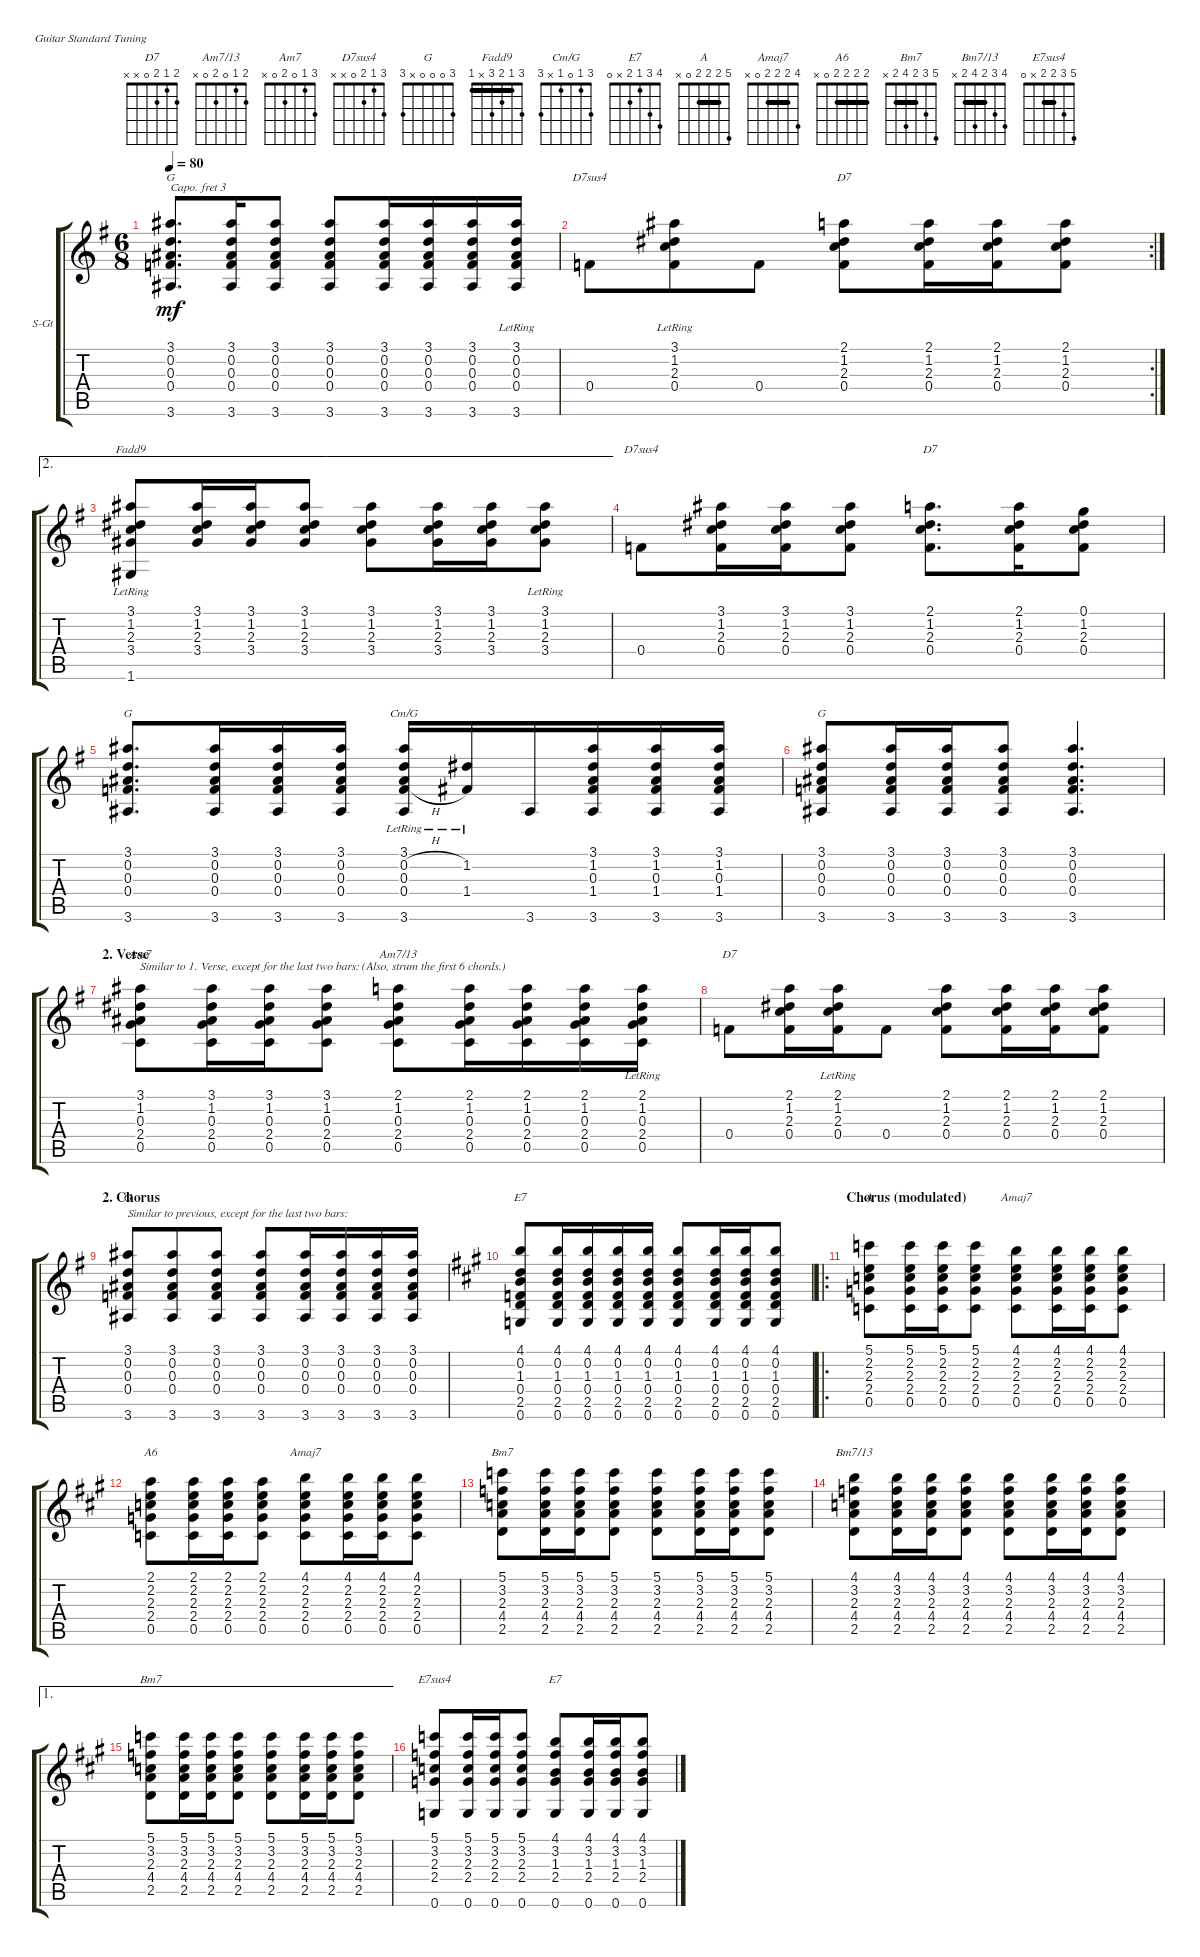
\defaultSystemsLayout 4
\bracketExtendMode groupsimilarinstruments
\firstSystemTrackNameOrientation horizontal
\otherSystemsTrackNameOrientation horizontal
\track ("Steel Guitar" "S-Gt") {instrument acousticguitarsteel}
\staff {score tabs}
\capo 3
\tuning (E4 B3 G3 D3 A2 E2)
\chord ("D7" 2 1 2 0 x x)
\chord ("Am7/13" 2 1 0 2 0 x)
\chord ("Am7" 3 1 0 2 0 x)
\chord ("D7sus4" 3 1 2 0 x x)
\chord ("G" 3 0 0 0 x 3)
\chord ("Fadd9" 3 1 2 3 x 1) {barre 1}
\chord ("Cm/G" 3 1 0 1 x 3)
\chord ("E7" 4 0 1 0 2 0)
\chord ("A" 5 2 2 2 0 x) {barre (2 2)}
\chord ("Amaj7" 4 2 2 2 0 x) {barre (2 2)}
\chord ("A6" 2 2 2 2 0 x) {barre (2 2 2)}
\chord ("Bm7" 5 3 2 4 2 x) {barre 2}
\chord ("Bm7/13" 4 3 2 4 2 x) {barre 2}
\chord ("E7sus4" 5 3 2 2 x 0) {barre 2}
\chord ("E7" 4 3 1 2 x 0)
\ts (6 8)
\tempo 80
\clef g2
\ks g
(3.1 3.6 0.3 0.4 0.2).8{d ch "G" dy mf} (3.1 3.6 0.3 0.4 0.2).16 (3.1 3.6 0.3 0.4 0.2).8 (3.1 3.6 0.3 0.4 0.2).8 (3.1 3.6 0.3 0.4 0.2).16 (3.1 3.6 0.3 0.4 0.2).16 (3.1 3.6 0.3 0.4 0.2).16 (3.1{lr} 3.6 0.3 0.4 0.2).16 |
\rc 2
0.4.8{ch "D7sus4"} (0.4 2.3{lr} 1.2{lr} 3.1{lr}).8 0.4.8 (0.4 2.3 1.2 2.1).8{ch "D7"} (0.4 2.3 1.2 2.1).16 (0.4 2.3 1.2 2.1).16 (0.4 2.3 1.2 2.1).8 |
\ae 2
(1.6{lr} 2.3 3.1 1.2 3.4).8{ch "Fadd9"} (2.3 3.1 1.2 3.4).16 (2.3 3.1 1.2 3.4).16 (2.3 3.1 1.2 3.4).8 (2.3 3.1 1.2 3.4).8 (2.3 3.1 1.2 3.4).16 (2.3 3.1 1.2 3.4).16 (2.3{lr} 3.1{lr} 1.2{lr} 3.4).8 |
0.4.8{ch "D7sus4"} (0.4 2.3 1.2 3.1).16 (0.4 2.3 1.2 3.1).16 (0.4 2.3 1.2 3.1).8 (0.4 2.3 1.2 2.1).8{d ch "D7"} (0.4 2.3 1.2 2.1).16 (0.4 2.3 1.2 0.1).8 |
(3.1 3.6 0.3 0.4 0.2).8{d ch "G"} (3.1 3.6 0.3 0.4 0.2).16 (3.1 3.6 0.3 0.4 0.2).16 (3.1 3.6 0.3 0.4 0.2).16 (0.2{h} 3.1{lr} 0.3{lr} 0.4{h} 3.6{lr}).16{ch "Cm/G"} (1.2{lr} 1.4{lr}).16 3.6.16 (3.6 1.4 0.3 1.2 3.1).16 (3.6 1.4 0.3 1.2 3.1).16 (3.6 1.4 0.3 1.2 3.1).16 |
(3.1 3.6 0.3 0.4 0.2).8{ch "G"} (3.1 3.6 0.3 0.4 0.2).16 (3.1 3.6 0.3 0.4 0.2).16 (3.1 3.6 0.3 0.4 0.2).8 (3.1 3.6 0.3 0.4 0.2).4{d} |
\section ("" "2. Verse")
(3.1 1.2 0.3 2.4 0.5).8{ch "Am7" txt "Similar to 1. Verse, except for the last two bars: (Also, strum the first 6 chords.)"} (3.1 1.2 0.3 2.4 0.5).16 (3.1 1.2 0.3 2.4 0.5).16 (3.1 1.2 0.3 2.4 0.5).8 (0.5 2.4 0.3 2.1 1.2).8{ch "Am7/13"} (0.5 2.4 0.3 2.1 1.2).16 (0.5 2.4 0.3 2.1 1.2).16 (0.5 2.4 0.3 2.1 1.2).16 (0.5 2.4 0.3 2.1{lr} 1.2{lr}).16 |
0.4.8{ch "D7"} (0.4 2.3 1.2 2.1).16 (0.4 2.3{lr} 1.2{lr} 2.1{lr}).16 0.4.8 (0.4 2.3 1.2 2.1).8 (0.4 2.3 1.2 2.1).16 (0.4 2.3 1.2 2.1).16 (0.4 2.3 1.2 2.1).8 |
\section ("" "2. Chorus")
(3.1 3.6 0.3 0.4 0.2).8{ch "G" txt "Similar to previous, except for the last two bars:"} (3.1 3.6 0.3 0.4 0.2).8 (3.1 3.6 0.3 0.4 0.2).8 (3.1 3.6 0.3 0.4 0.2).8 (3.1 3.6 0.3 0.4 0.2).16 (3.1 3.6 0.3 0.4 0.2).16 (3.1 3.6 0.3 0.4 0.2).16 (3.1 3.6 0.3 0.4 0.2).16 |
\ks a
(4.1 0.2 1.3 0.4 2.5 0.6).8{ch "E7"} (4.1 0.2 1.3 0.4 2.5 0.6).16 (4.1 0.2 1.3 0.4 2.5 0.6).16 (4.1 0.2 1.3 0.4 2.5 0.6).16 (4.1 0.2 1.3 0.4 2.5 0.6).16 (4.1 0.2 1.3 0.4 2.5 0.6).8 (4.1 0.2 1.3 0.4 2.5 0.6).16 (4.1 0.2 1.3 0.4 2.5 0.6).16 (4.1 0.2 1.3 0.4 2.5 0.6).8 |
\ro
\section ("" "Chorus (modulated)")
(0.5 2.4 2.3 2.2 5.1).8{ch "A"} (0.5 2.4 2.3 2.2 5.1).16 (0.5 2.4 2.3 2.2 5.1).16 (0.5 2.4 2.3 2.2 5.1).8 (0.5 2.4 2.3 2.2 4.1).8{ch "Amaj7"} (0.5 2.4 2.3 2.2 4.1).16 (0.5 2.4 2.3 2.2 4.1).16 (0.5 2.4 2.3 2.2 4.1).8 |
(0.5 2.4 2.3 2.2 2.1).8{ch "A6"} (0.5 2.4 2.3 2.2 2.1).16 (0.5 2.4 2.3 2.2 2.1).16 (0.5 2.4 2.3 2.2 2.1).8 (0.5 2.4 2.3 2.2 4.1).8{ch "Amaj7"} (0.5 2.4 2.3 2.2 4.1).16 (0.5 2.4 2.3 2.2 4.1).16 (0.5 2.4 2.3 2.2 4.1).8 |
(2.5 4.4 2.3 3.2 5.1).8{ch "Bm7"} (2.5 4.4 2.3 3.2 5.1).16 (2.5 4.4 2.3 3.2 5.1).16 (2.5 4.4 2.3 3.2 5.1).8 (2.5 4.4 2.3 3.2 5.1).8 (2.5 4.4 2.3 3.2 5.1).16 (2.5 4.4 2.3 3.2 5.1).16 (2.5 4.4 2.3 3.2 5.1).8 |
(2.5 4.4 2.3 3.2 4.1).8{ch "Bm7/13"} (2.5 4.4 2.3 3.2 4.1).16 (2.5 4.4 2.3 3.2 4.1).16 (2.5 4.4 2.3 3.2 4.1).8 (2.5 4.4 2.3 3.2 4.1).8 (2.5 4.4 2.3 3.2 4.1).16 (2.5 4.4 2.3 3.2 4.1).16 (2.5 4.4 2.3 3.2 4.1).8 |
\ae 1
(2.5 4.4 2.3 3.2 5.1).8{ch "Bm7"} (2.5 4.4 2.3 3.2 5.1).16 (2.5 4.4 2.3 3.2 5.1).16 (2.5 4.4 2.3 3.2 5.1).8 (2.5 4.4 2.3 3.2 5.1).8 (2.5 4.4 2.3 3.2 5.1).16 (2.5 4.4 2.3 3.2 5.1).16 (2.5 4.4 2.3 3.2 5.1).8 |
(0.6 2.3 5.1 3.2 2.4).8{ch "E7sus4"} (0.6 2.3 5.1 3.2 2.4).16 (0.6 2.3 5.1 3.2 2.4).16 (0.6 2.3 5.1 3.2 2.4).8 (0.6 1.3 4.1 3.2 2.4).8{ch "E7"} (0.6 1.3 4.1 3.2 2.4).16 (0.6 1.3 4.1 3.2 2.4).16 (0.6 1.3 4.1 3.2 2.4).8
